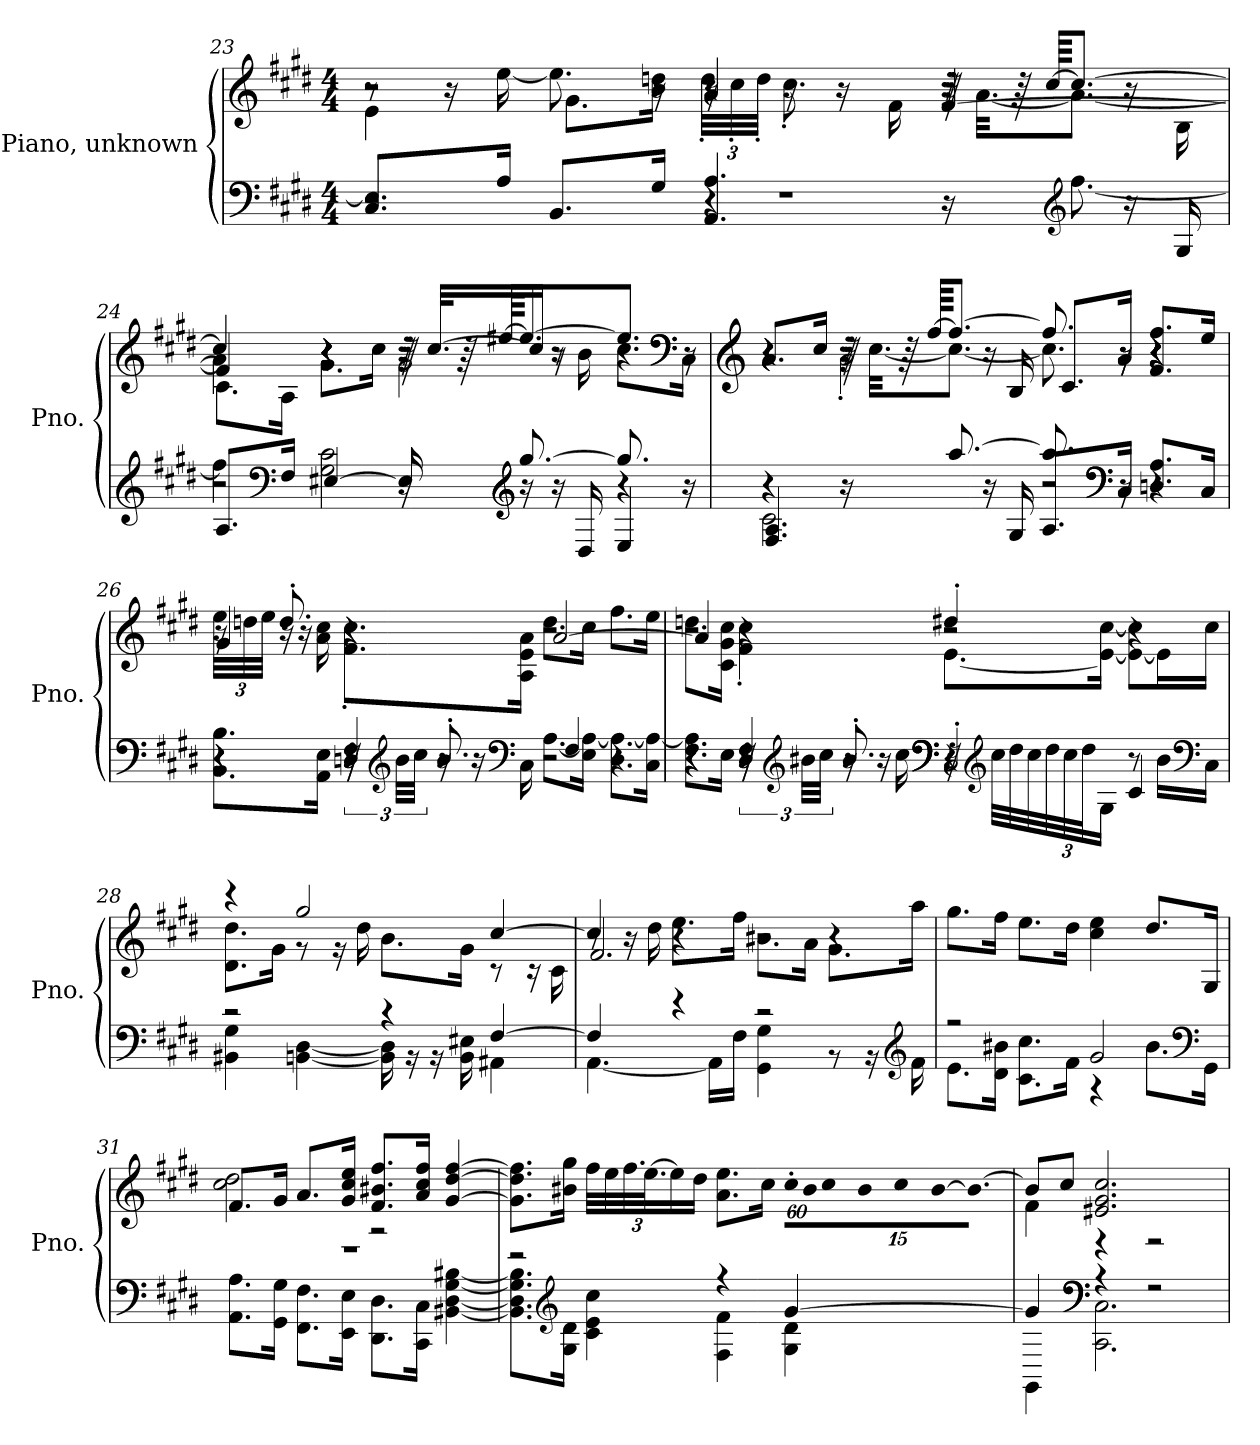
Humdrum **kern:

**kern	**kern
*part1	*part1
*staff2	*staff1
*I"Piano, unknown	*
*I'Pno.	*
!!LO:LB:g=z
*clefF4	*clefG2
*k[f#c#g#d#]	*k[f#c#g#d#]
*M4/4	*M4/4
=23	=23
*^	*^
*	*^	*	*^
*	*	*	*	*	*^
1r	2r	8.C#/ 8.E/]L	2r	8r	2r	4e\
.	.	.	.	16r	.	.
.	.	16A/Jk	.	[16ee\	.	.
.	.	8.BB/L	.	8.ee\]	.	8.g#\L
.	.	16G#/Jk	.	16r	.	16b\ 16ddn\Jk
*	*	*	*	*	*	*Xbrackettup
.	4r	4.AA/ 4.A/	4r	16r	4a/	48dd'\LLL
.	.	.	.	.	.	48cc#'\
.	.	.	.	.	.	48dd'\JJJ
.	.	.	.	8.cc#'\	.	16r
.	.	.	.	.	.	16r
.	.	.	.	.	.	16f#\
.	16r	.	32r	64r	[4f#/	8r
.	.	.	.	[32.a\KKL	.	.
.	.	.	64r	.	.	.
.	.	.	[64cc#/KKKL	.	.	.
*clefG2	*	*	*	*	*	*
.	[8.ff#\	.	8.cc#/J_	8.a\J_	.	.
.	.	16r	.	.	.	16r
.	.	16G#/	.	.	.	16B\
!!LO:LB:g=z	!!	!!	!!
=24	=24	=24	=24	=24	=24	=24
2r	4ff#\]	8.A/L	4cc#/]	4a\]	4f#/]	8.c#\L
*clefF4	*	*	*	*	*	*
.	.	16F#/Jk	.	.	.	16A\Jk
.	2G#\ 2c#\	[4E#X/	4r	4r	4r	8.g#\L
.	.	.	.	.	.	16cc#\Jk
16r	.	16E#/]	32r	2g#\	64r	8r
.	.	.	.	.	[32.cc#/KLL	.
.	.	.	64r	.	.	.
.	.	.	[64ee#X/KKKL	.	.	.
*clefG2	*	*	*	*	*	*
[8.gg#/	.	16r	8.ee#/_	.	16cc#/JJ]	.
.	.	16r	.	.	8r	16r
.	.	16D#/	.	.	.	16b\
8.gg#/]	4r	4E#/	8.ee#/J]	.	4r	8.cc#\L
*	*	*	*clefF4	*	*	*
16r	.	.	16r	.	.	16C#\Jk
!!LO:LB:g=z	!!	!!	!!
=25	=25	=25	=25	=25	=25	=25
*	*	*	*clefG2	*	*	*
4r	2c#\	4.F#/ 4.A/	4r	4r	8.a/L	4r
.	.	.	.	.	16cc#/Jk	.
16r	.	.	32r	64r	8r	2a'\
.	.	.	.	[32.cc#\KKL	.	.
.	.	.	64r	.	.	.
.	.	.	[64ff#/KKKL	.	.	.
[8.aa/	.	.	8.ff#/J_	8.cc#\J_	.	.
.	.	16r	.	.	16r	.
.	.	16G#/	.	.	16B/	.
8.aa/]	2r	8.A/L	8.ff#/]	8.cc#\]	8.c#/L	.
*clefF4	*	*	*	*	*	*
16r	.	16C#/Jk	16r	16r	16a/Jk	.
4r	.	8.Dn/ 8.A/L	4r	4r	8.f#/ 8.ff#/L	4r
.	.	16C#/Jk	.	.	16ee/Jk	.
*	*	*	*	*	*v	*v
!!LO:LB:g=z
=26	=26	=26	=26	=26	=26
4r	8.BB\ 8.B\L	4r	16r	48ee\LLL	4g#/
.	.	.	.	48ddn\	.
.	.	.	.	48ee\JJJ	.
.	.	.	8.dd'/	16r	.
.	.	.	.	16r	.
.	16AA\ 16E\Jk	.	.	16a\ 16cc#\	.
16r	48r	4Dn/ 4F#/	4r	8.f#\' 8.cc#\'L	4r
*clefG2	*	*	*	*	*
.	48b\LLL	.	.	.	.
.	48cc#\JJJ	.	.	.	.
8.b'/	16r	.	.	.	.
.	16r	.	.	.	.
*clefF4	*	*	*	*	*
.	16C#\	.	.	16A\ 16e\ 16a\Jk	.
2r	[8.A\L	4F#/	2r	8.dd\L	[2a/
.	16E\ 16A\_Jk	.	.	16cc#\Jk	.
.	8.D\ 8.A\_L	4r	.	8.ff#\L	.
.	16C#\ 16A\_Jk	.	.	16ee\Jk	.
!!LO:LB:g=z	!!	!!
=27	=27	=27	=27	=27	=27
4r	8.F#\ 8.A\]L	4r	2r	8.ddn\L	4a/]
.	16E\Jk	.	.	16c#\ 16g#\ 16cc#\Jk	.
16r	48r	4D#/ 4F#/	.	4f#\' 4cc#\'	4r
*clefG2	*	*	*	*	*
.	48b#X\LLL	.	.	.	.
.	48cc#\JJJ	.	.	.	.
8.b#'/	16r	.	.	.	.
.	16r	.	.	.	.
.	16cc#\	.	.	.	.
*clefF4	*	*	*	*	*
2C#'/	32r	4r	4dd#X'/	[8.e\L	2r
*clefG2	*	*	*	*	*
.	32cc#\LLL	.	.	.	.
.	32dd#\	.	.	.	.
.	32cc#\	.	.	.	.
*	*Xbrackettup	*	*	*	*
.	48dd#\	.	.	.	.
.	48cc#\	.	.	.	.
.	48dd#\J	.	.	.	.
.	16G#\JJ	.	.	16e\_ [16cc#\Jk	.
.	8r	4c#/	4r	8e\_ 8cc#\]L	.
.	16b#\LL	.	.	16e\L]	.
*clefF4	*	*	*	*	*
.	16C#\JJ	.	.	16cc#\JJ	.
*	*v	*v	*	*	*
*	*	*	*v	*v
=28	=28	=28	=28
2r	4BB#X\ 4G#\	4r	8.d#\ 8.dd#\L
.	.	.	16g#\Jk
.	[4BBn\ [4D#\	2gg#/	8r
.	.	.	16r
.	.	.	16dd#\
4r	16BB\] 16D#\]	.	8.b\L
.	16r	.	.
.	16r	.	.
.	16BB\ 16E#X\	.	16g#\Jk
[4F#/	4AA#X\	[4cc#/	8r
.	.	.	16r
.	.	.	16c#\
!!LO:PB:g=z
=29	=29	=29	=29
*	*	*	*^
4F#/]	[4.AA\	4cc#/]	8r	2.f#/
.	.	.	16r	.
.	.	.	16dd#\	.
4r	.	4r	8.ee\L	.
.	16AA\LL]	.	.	.
.	16F#\JJ	.	16ff#\Jk	.
2r	4GG#\ 4G#\	2r	8.b#X\L	.
.	.	.	16a\Jk	.
.	8r	.	8.g#\L	4r
.	16r	.	.	.
*clefG2	*	*	*	*
.	16f#\	.	16aa\Jk	.
*	*	*v	*v	*v
=30	=30	=30
2r	8.e\L	8.gg#\L
.	16d#\ 16b#X\Jk	16ff#\Jk
.	8.c#\ 8.cc#\L	8.ee\L
.	16f#\Jk	16dd#\Jk
2g#/	4r	4cc#\ 4ee\
.	8.b#\L	8.dd#/L
*clefF4	*	*
.	16GG#\Jk	16G#/Jk
=31	=31	=31
*	*	*^
1r	8.AA\ 8.A\L	8.f#/L	2cc#\ 2dd#\
.	16GG#\ 16G#\Jk	16g#/Jk	.
.	8.FF#\ 8.F#\L	8.a/L	.
.	16EE\ 16E\Jk	16g#/ 16cc#/ 16ee/Jk	.
.	8.DD#\ 8.D#\L	8.f#/ 8.b#X/ 8.ff#/L	2r
.	16CC#\ 16C#\Jk	16a/ 16cc#/ 16ff#/Jk	.
.	[4BB#X\ [4D#\ [4G#\ [4B#X\	[4g#/ [4dd#/ [4ff#/	.
*	*	*v	*v
!!LO:LB:g=z
=32	=32	=32
2r	8.BB#\] 8.D#\] 8.G#\] 8.B#\]L	8.g#\] 8.dd#\] 8.ff#\]L
*clefG2	*	*
.	16G#\ 16d#\Jk	16b#X\ 16gg#\Jk
.	4c#\ 4e\ 4cc#\	32ff#\LLL
.	.	32ee\
.	.	48.ff#\
.	.	[48.ee\J
.	.	16ee\]
.	.	16dd#\JJ
4r	4F#\ 4f#\	8.a\ 8.ee\L
.	.	16cc#\Jk
!	!	!LO:N:vis=32
[4g#/	4G#\ 4d#\	1920%53cc#'\LLL
!	!	!LO:N:vis=32
.	.	1920%53b#\
.	.	1920ryy
!	!	!LO:N:vis=32
.	.	1920%53cc#\
!	!	!LO:N:vis=32
.	.	1920%53b#\
!	!	!LO:N:vis=32
.	.	1920%53cc#\
.	.	1920ryy
!	!	!LO:N:vis=32
.	.	[1920%53b#\J
.	.	18.b#\JJ_
=33	=33	=33
*	*	*^
4g#/]	4GG#\	8b#/L]	4f#\
.	.	8cc#/J	.
*clefF4	*	*	*
4r	2.CC#\ 2.C#\	2.e#X/ 2.g#/ 2.cc#/	4r
2r	.	.	2r
*v	*v	*	*
*	*v	*v
=	=
*-	*-
